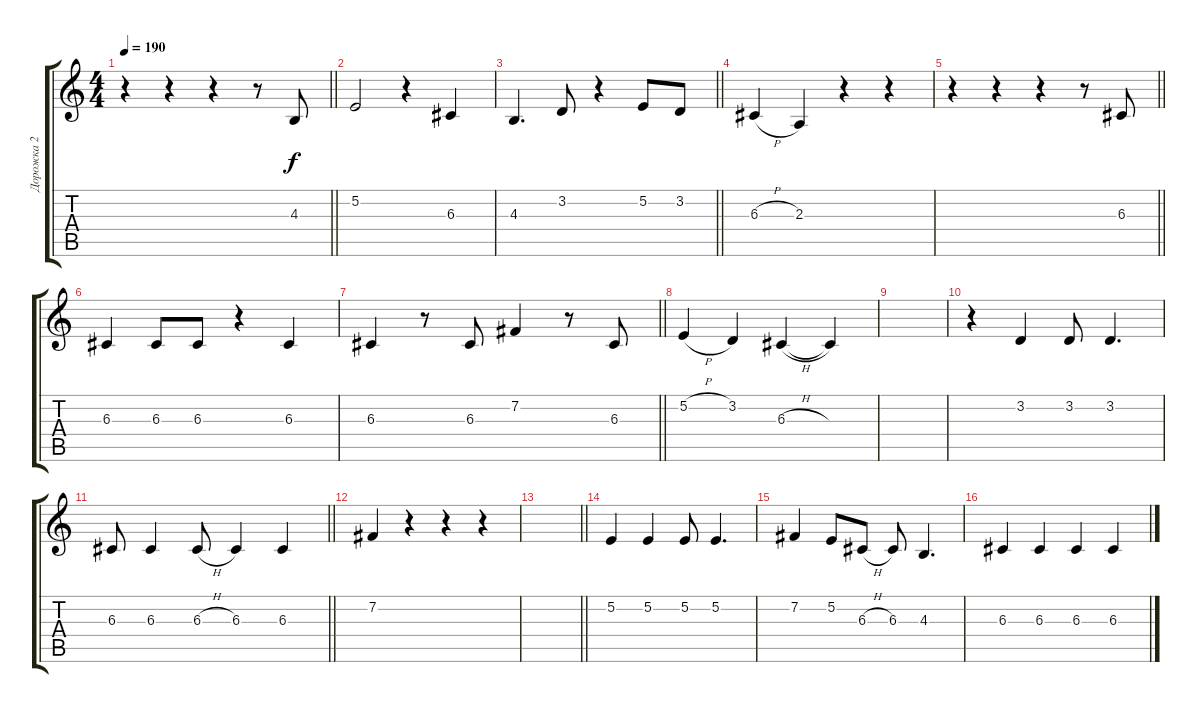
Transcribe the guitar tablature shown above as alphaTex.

\track ("Дорожка 2" "Дорожка 2") {instrument acousticgrandpiano}
\staff {score tabs}
\tuning (E4 B3 G3 D3 A2 E2) {hide}
\ts (4 4)
\tempo 190
\clef g2
\barLineRight lightlight
\ks c
r.4{dy f} r.4 r.4 r.8 4.3.8 |
5.2.2 r.4 6.3.4 |
\barLineRight lightlight
4.3.4{d} 3.2.8 r.4 5.2.8 3.2.8 |
6.3{h}.4 2.3.4 r.4 r.4 |
\barLineRight lightlight
r.4 r.4 r.4 r.8 6.3.8 |
6.3.4 6.3.8 6.3.8 r.4 6.3.4 |
\barLineRight lightlight
6.3.4 r.8 6.3.8 7.2.4 r.8 6.3.8 |
5.2{h}.4 3.2.4 6.3{h}.4 6.3{t}.4 |
|
r.4 3.2.4 3.2.8 3.2.4{d} |
\barLineRight lightlight
6.3.8 6.3.4 6.3{h}.8 6.3.4 6.3.4 |
7.2.4 r.4 r.4 r.4 |
\barLineRight lightlight
|
5.2.4 5.2.4 5.2.8 5.2.4{d} |
7.2.4 5.2.8 6.3{h}.8 6.3.8 4.3.4{d} |
6.3.4 6.3.4 6.3.4 6.3.4
